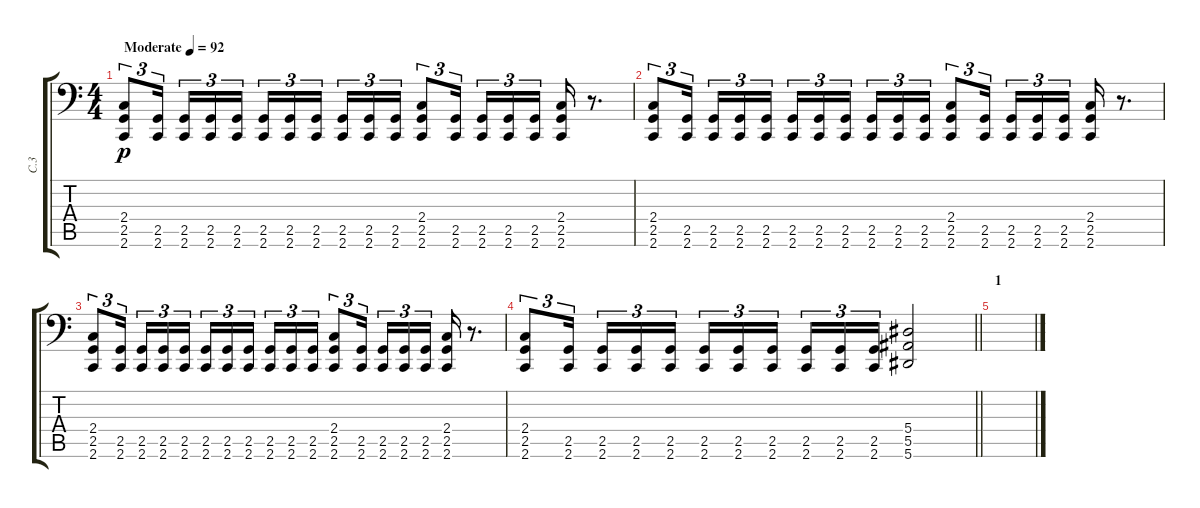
\track ("С.3" "С.3") {instrument harpsichord}
\staff {score tabs}
\tuning (C4 G3 Eb3 Bb2 F2 Bb1) {hide}
\ts (4 4)
\tempo (92 "Moderate")
\clef f4
\ks c
(2.4 2.5 2.6).8{tu (3 2) dy p instrument harpsichord} (2.5 2.6).16{tu (3 2) beam splitsecondary} (2.5 2.6).16{tu (3 2)} (2.5 2.6).16{tu (3 2)} (2.5 2.6).16{tu (3 2)} (2.5 2.6).16{tu (3 2)} (2.5 2.6).16{tu (3 2)} (2.5 2.6).16{tu (3 2) beam splitsecondary} (2.5 2.6).16{tu (3 2)} (2.5 2.6).16{tu (3 2)} (2.5 2.6).16{tu (3 2)} (2.4 2.5 2.6).8{tu (3 2)} (2.5 2.6).16{tu (3 2) beam splitsecondary} (2.5 2.6).16{tu (3 2)} (2.5 2.6).16{tu (3 2)} (2.5 2.6).16{tu (3 2)} (2.4 2.5 2.6).16 r.8{d} |
(2.4 2.5 2.6).8{tu (3 2)} (2.5 2.6).16{tu (3 2) beam splitsecondary} (2.5 2.6).16{tu (3 2)} (2.5 2.6).16{tu (3 2)} (2.5 2.6).16{tu (3 2)} (2.5 2.6).16{tu (3 2)} (2.5 2.6).16{tu (3 2)} (2.5 2.6).16{tu (3 2) beam splitsecondary} (2.5 2.6).16{tu (3 2)} (2.5 2.6).16{tu (3 2)} (2.5 2.6).16{tu (3 2)} (2.4 2.5 2.6).8{tu (3 2)} (2.5 2.6).16{tu (3 2) beam splitsecondary} (2.5 2.6).16{tu (3 2)} (2.5 2.6).16{tu (3 2)} (2.5 2.6).16{tu (3 2)} (2.4 2.5 2.6).16 r.8{d} |
(2.4 2.5 2.6).8{tu (3 2)} (2.5 2.6).16{tu (3 2) beam splitsecondary} (2.5 2.6).16{tu (3 2)} (2.5 2.6).16{tu (3 2)} (2.5 2.6).16{tu (3 2)} (2.5 2.6).16{tu (3 2)} (2.5 2.6).16{tu (3 2)} (2.5 2.6).16{tu (3 2) beam splitsecondary} (2.5 2.6).16{tu (3 2)} (2.5 2.6).16{tu (3 2)} (2.5 2.6).16{tu (3 2)} (2.4 2.5 2.6).8{tu (3 2)} (2.5 2.6).16{tu (3 2) beam splitsecondary} (2.5 2.6).16{tu (3 2)} (2.5 2.6).16{tu (3 2)} (2.5 2.6).16{tu (3 2)} (2.4 2.5 2.6).16 r.8{d} |
\barLineRight lightlight
(2.4 2.5 2.6).8{tu (3 2)} (2.5 2.6).16{tu (3 2) beam splitsecondary} (2.5 2.6).16{tu (3 2)} (2.5 2.6).16{tu (3 2)} (2.5 2.6).16{tu (3 2)} (2.5 2.6).16{tu (3 2)} (2.5 2.6).16{tu (3 2)} (2.5 2.6).16{tu (3 2) beam splitsecondary} (2.5 2.6).16{tu (3 2)} (2.5 2.6).16{tu (3 2)} (2.5 2.6).16{tu (3 2)} (5.4 5.5 5.6).2 |
\section ("" "1")
